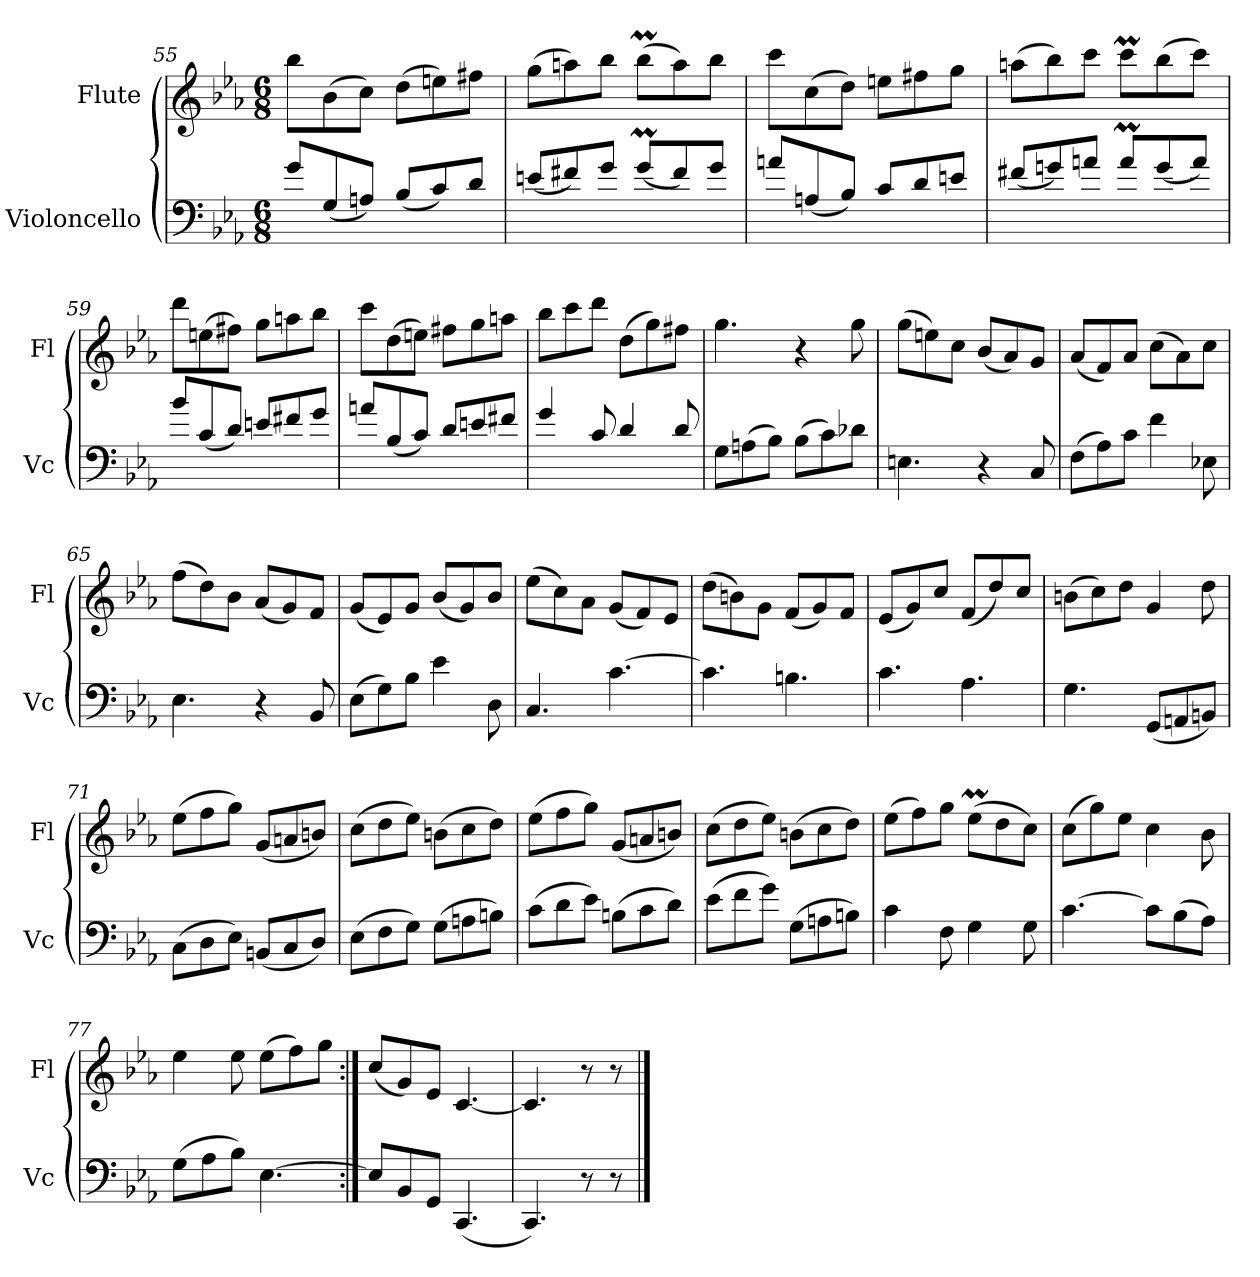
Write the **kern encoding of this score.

**kern	**kern
*part2	*part1
*staff2	*staff1
*I"Violoncello	*I"Flute
*I'Vc	*I'Fl
*clefF4	*clefG2
*k[b-e-a-]	*k[b-e-a-]
*M6/8	*M6/8
=55	=55
8g/L	8bb-\L
(<8G/	(>8b-\
8An/J)	8cc\J)
(<8B-/L	(>8dd\L
8c/)	8een\)
8d/J	8ff#X\J
=56	=56
(<8en/L	(>8gg\L
8f#X/)	8aan\)
8g/J	8bb-\J
(<8gm/L	(>8bb-M\L
8f#/)	8aa\)
8g/J	8bb-\J
=57	=57
8an/L	8ccc\L
(<8An/	(>8cc\
8B-/J)	8dd\J)
8c/L	8een\L
8d/	8ff#X\
8en/J	8gg\J
!!LO:LB:g=z
=58	=58
(<8f#X/L	(>8aan\L
8gn/)	8bb-\)
8an/J	8ccc\J
8am/L	8cccM\L
(<8g/	(>8bb-\
8a/J)	8ccc\J)
=59	=59
8b-/L	8ddd\L
(<8c/	(>8een\
8d/J)	8ff#X\J)
8en/L	8gg\L
8f#X/	8aan\
8g/J	8bb-\J
=60	=60
8an/L	8ccc\L
(<8B-/	(>8dd\
8c/J)	8een\J)
8d/L	8ff#X\L
8en/	8gg\
8f#X/J	8aan\J
=61	=61
4g/	8bb-\L
.	8ccc\
8c/	8ddd\J
4d/	(>8dd\L
.	8gg\)
8d/	8ff#X\J
=62	=62
8G\L	4.gg\
(>8An\	.
8B-\J)	.
(>8B-\L	4r
8c\)	.
8d-X\J	8gg\
!!LO:LB:g=z
=63	=63
4.En\	(>8gg\L
.	8een\)
.	8cc\J
4r	(<8b-/L
.	8a-/)
8C/	8g/J
=64	=64
(>8F\L	(<8a-/L
8A-\)	8f/)
8c\J	8a-/J
4f\	(>8cc\L
.	8a-\)
8E-X\	8cc\J
=65	=65
4.E-\	(>8ff\L
.	8dd\)
.	8b-\J
4r	(<8a-/L
.	8g/)
8BB-/	8f/J
=66	=66
(>8E-\L	(<8g/L
8G\)	8e-/)
8B-\J	8g/J
4e-\	(<8b-/L
.	8g/)
8D\	8b-/J
=67	=67
4.C/	(>8ee-\L
.	8cc\)
.	8a-\J
[4.c\	(<8g/L
.	8f/)
.	8e-/J
=68	=68
4.c\]	(>8dd\L
.	8bn\)
.	8g\J
4.Bn\	(<8f/L
.	8g/)
.	8f/J
=69	=69
4.c\	(<8e-/L
.	8g/)
.	8cc/J
4.A-\	(<8f/L
.	8dd/)
.	8cc/J
!!LO:LB:g=z
=70	=70
4.G\	(>8bn\L
.	8cc\)
.	8dd\J
(<8GG/L	4g/
8AAn/	.
8BBn/J)	8dd\
=71	=71
(>8C\L	(>8ee-\L
8D\	8ff\
8E-\J)	8gg\J)
(<8BBn/L	(<8g/L
8C/	8an/
8D/J)	8bn/J)
=72	=72
(>8E-\L	(>8cc\L
8F\	8dd\
8G\J)	8ee-\J)
(>8G\L	(>8bn\L
8An\	8cc\
8Bn\J)	8dd\J)
=73	=73
(>8c\L	(>8ee-\L
8d\	8ff\
8e-\J)	8gg\J)
(>8Bn\L	(<8g/L
8c\	8an/
8d\J)	8bn/J)
=74	=74
(>8e-\L	(>8cc\L
8f\	8dd\
8g\J)	8ee-\J)
(>8G\L	(>8bn\L
8An\	8cc\
8Bn\J)	8dd\J)
!!LO:LB:g=z
=75	=75
4c\	(>8ee-\L
.	8ff\)
8F\	8gg\J
4G\	(>8ee-M\L
.	8dd\
8G\	8cc\J)
=76	=76
[4.c\	(>8cc\L
.	8gg\)
.	8ee-\J
8c\L]	4cc\
(>8B-\	.
8A-\J)	8b-\
=77	=77
(>8G\L	4ee-\
8A-\	.
8B-\J)	8ee-\
[4.E-\	(>8ee-\L
.	8ff\)
.	8gg\J
=78:|!	=78:|!
*	*MM105
8E-/L]	(<8cc/L
8BB-/	8g/)
8GG/J	8e-/J
(<4.CC/	[4.c/
=79	=79
4.CC/)	4.c/]
8r	8r
8r	8r
==	==
*-	*-
